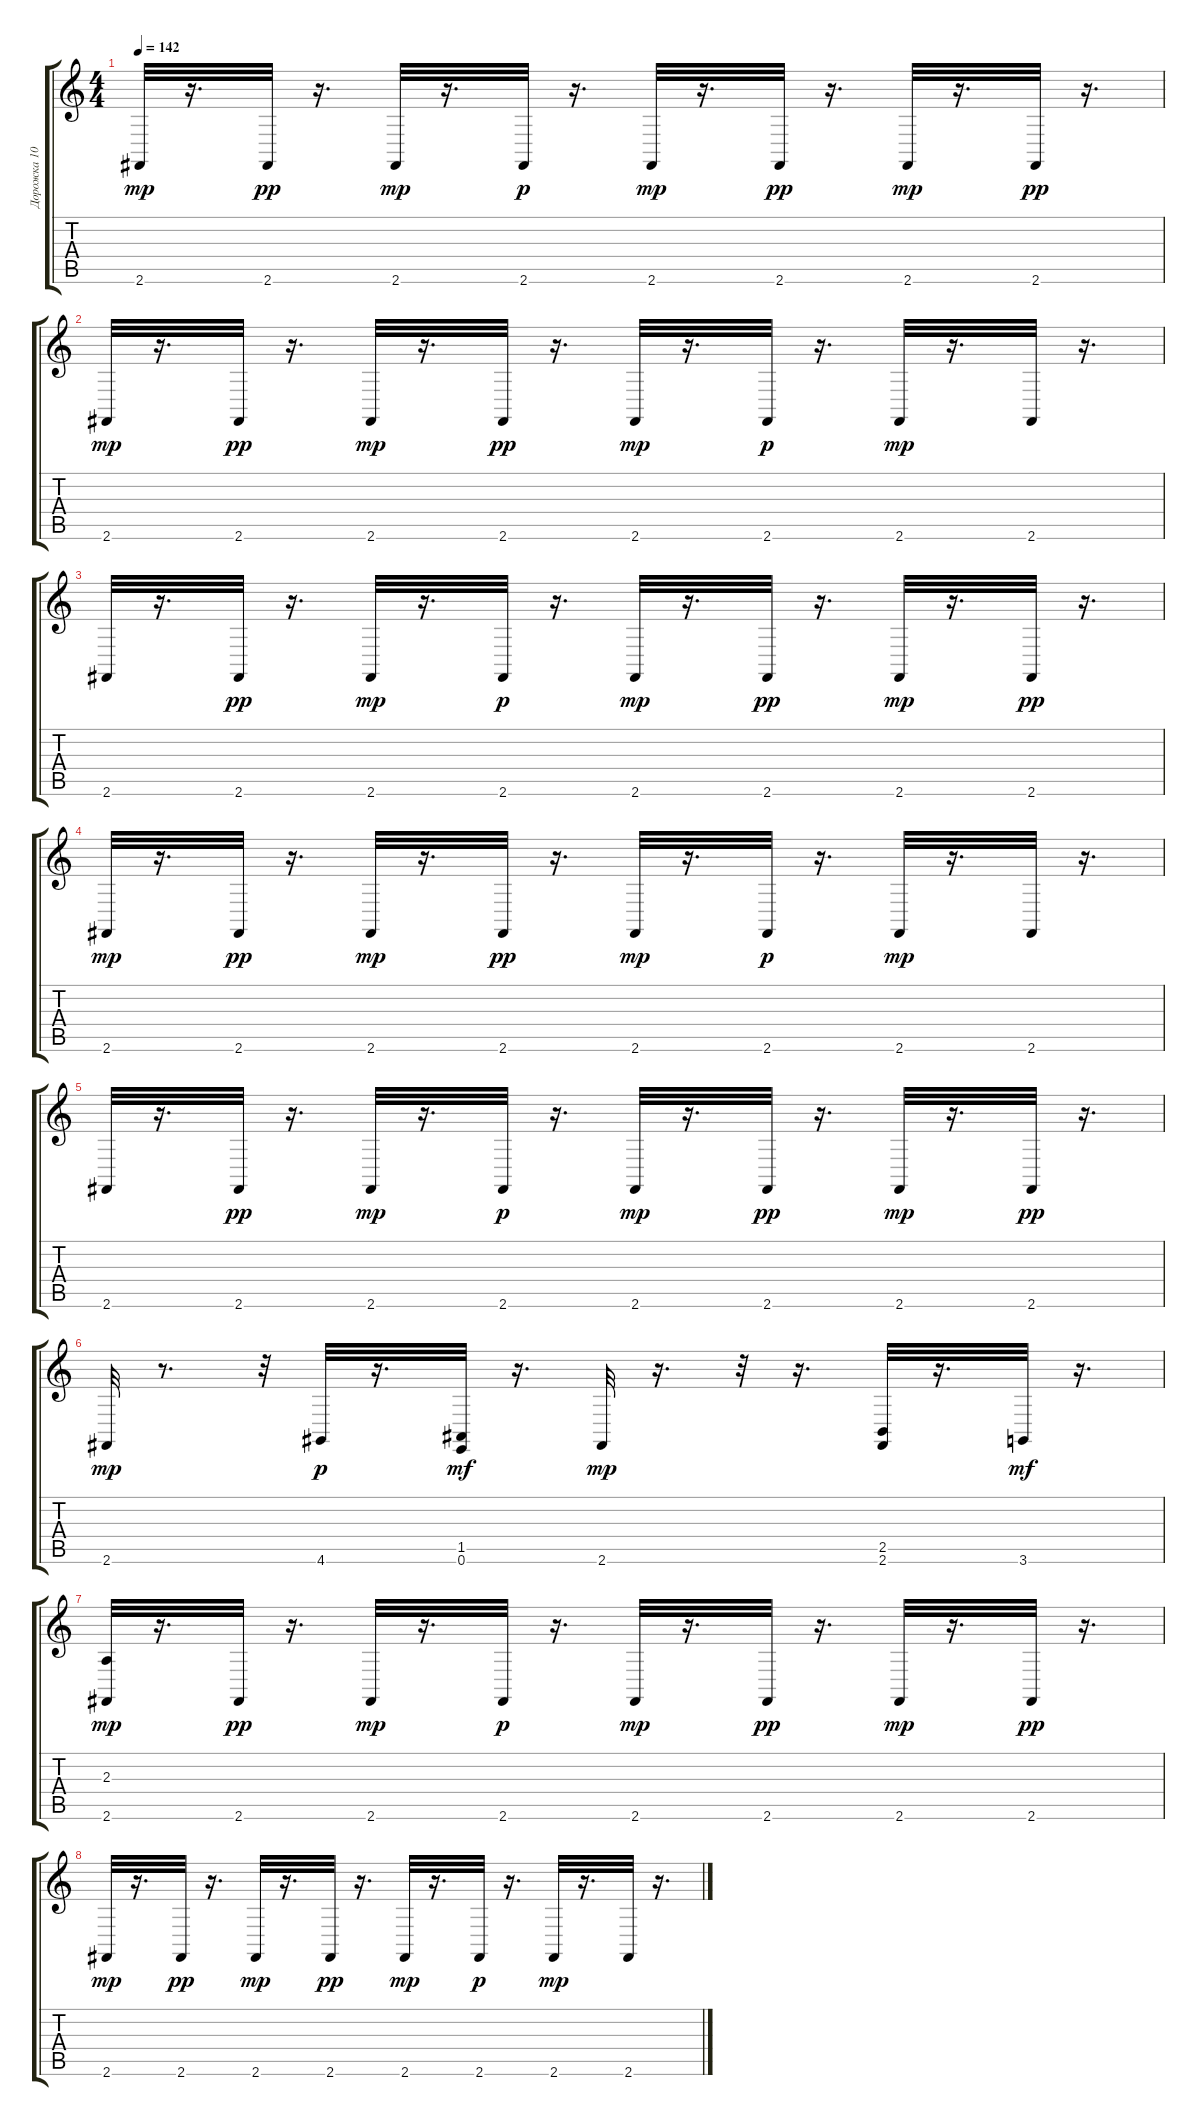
\track ("Дорожка 10" "Дорожка 10") {instrument lead1square}
\staff {score tabs}
\tuning (E4 B3 G3 D3 A2 E2) {hide}
\ts (4 4)
\tempo 142
\clef g2
\ks c
2.6.32{dy mp} r.16{d} 2.6.32{dy pp} r.16{d} 2.6.32{dy mp} r.16{d} 2.6.32{dy p} r.16{d} 2.6.32{dy mp} r.16{d} 2.6.32{dy pp} r.16{d} 2.6.32{dy mp} r.16{d} 2.6.32{dy pp} r.16{d} |
2.6.32{dy mp} r.16{d} 2.6.32{dy pp} r.16{d} 2.6.32{dy mp} r.16{d} 2.6.32{dy pp} r.16{d} 2.6.32{dy mp} r.16{d} 2.6.32{dy p} r.16{d} 2.6.32{dy mp} r.16{d} 2.6.32 r.16{d} |
2.6.32 r.16{d} 2.6.32{dy pp} r.16{d} 2.6.32{dy mp} r.16{d} 2.6.32{dy p} r.16{d} 2.6.32{dy mp} r.16{d} 2.6.32{dy pp} r.16{d} 2.6.32{dy mp} r.16{d} 2.6.32{dy pp} r.16{d} |
2.6.32{dy mp} r.16{d} 2.6.32{dy pp} r.16{d} 2.6.32{dy mp} r.16{d} 2.6.32{dy pp} r.16{d} 2.6.32{dy mp} r.16{d} 2.6.32{dy p} r.16{d} 2.6.32{dy mp} r.16{d} 2.6.32 r.16{d} |
2.6.32 r.16{d} 2.6.32{dy pp} r.16{d} 2.6.32{dy mp} r.16{d} 2.6.32{dy p} r.16{d} 2.6.32{dy mp} r.16{d} 2.6.32{dy pp} r.16{d} 2.6.32{dy mp} r.16{d} 2.6.32{dy pp} r.16{d} |
2.6.32{dy mp} r.8{d} r.32 4.6.32{dy p} r.16{d} (1.5 0.6).32{dy mf} r.16{d} 2.6.32{dy mp} r.16{d} r.32 r.16{d} (2.5 2.6).32 r.16{d} 3.6.32{dy mf} r.16{d} |
(2.3 2.6).32{dy mp} r.16{d} 2.6.32{dy pp} r.16{d} 2.6.32{dy mp} r.16{d} 2.6.32{dy p} r.16{d} 2.6.32{dy mp} r.16{d} 2.6.32{dy pp} r.16{d} 2.6.32{dy mp} r.16{d} 2.6.32{dy pp} r.16{d} |
2.6.32{dy mp} r.16{d} 2.6.32{dy pp} r.16{d} 2.6.32{dy mp} r.16{d} 2.6.32{dy pp} r.16{d} 2.6.32{dy mp} r.16{d} 2.6.32{dy p} r.16{d} 2.6.32{dy mp} r.16{d} 2.6.32 r.16{d}
